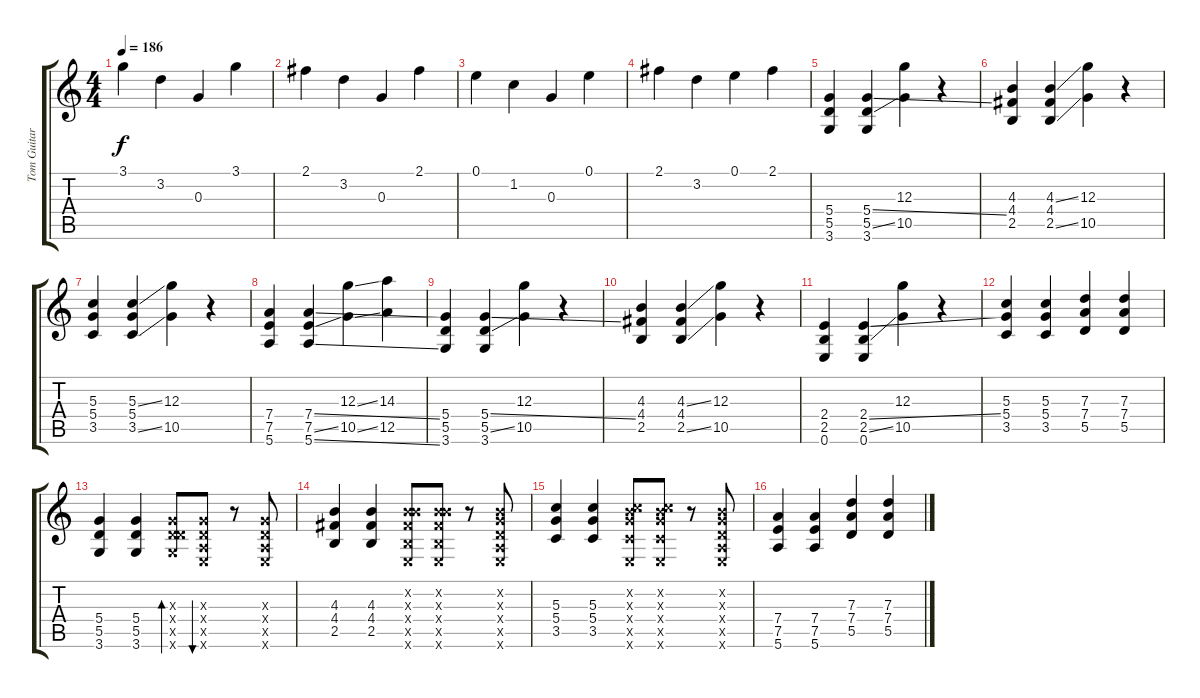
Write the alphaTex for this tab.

\track ("Tom Guitar 1" "Tom Guitar") {instrument overdrivenguitar}
\staff {score tabs}
\tuning (E4 B3 G3 D3 A2 E2) {hide}
\ts (4 4)
\tempo 186
\clef g2
\ks c
3.1.4{dy f} 3.2.4 0.3.4 3.1.4 |
2.1.4 3.2.4 0.3.4 2.1.4 |
0.1.4 1.2.4 0.3.4 0.1.4 |
2.1.4 3.2.4 0.1.4 2.1.4 |
(5.4 5.5 3.6).4 (5.4{ss} 5.5{ss} 3.6).4 (12.3 10.5).4 r.4 |
(4.3 4.4 2.5).4 (4.3{ss} 4.4 2.5{ss}).4 (12.3 10.5).4 r.4 |
(5.3 5.4 3.5).4 (5.3{ss} 5.4 3.5{ss}).4 (12.3 10.5).4 r.4 |
(7.4 7.5 5.6).4 (7.4{ss} 7.5{ss} 5.6{ss}).4 (12.3{ss} 10.5{ss}).4 (14.3 12.5).4 |
(5.4 5.5 3.6).4 (5.4{ss} 5.5{ss} 3.6).4 (12.3 10.5).4 r.4 |
(4.3 4.4 2.5).4 (4.3{ss} 4.4 2.5{ss}).4 (12.3 10.5).4 r.4 |
(2.4 2.5 0.6).4 (2.4{ss} 2.5{ss} 0.6).4 (12.3 10.5).4 r.4 |
(5.3 5.4 3.5).4 (5.3 5.4 3.5).4 (7.3 7.4 5.5).4 (7.3 7.4 5.5).4 |
(5.4 5.5 3.6).4 (5.4 5.5 3.6).4 (0.3{x} 0.4{x} 5.5{x} 3.6{x}).8{bd 30} (0.3{x} 0.4{x} 0.5{x} 0.6{x}).8{bu 30} r.8 (0.3{x} 0.4{x} 0.5{x} 0.6{x}).8 |
(4.3 4.4 2.5).4 (4.3 4.4 2.5).4 (0.2{x} 4.3{x} 4.4{x} 2.5{x} 0.6{x}).8 (0.2{x} 4.3{x} 4.4{x} 2.5{x} 0.6{x}).8 r.8 (0.2{x} 0.3{x} 0.4{x} 0.5{x} 0.6{x}).8 |
(5.3 5.4 3.5).4 (5.3 5.4 3.5).4 (0.2{x} 5.3{x} 5.4{x} 3.5{x} 0.6{x}).8 (0.2{x} 5.3{x} 5.4{x} 3.5{x} 0.6{x}).8 r.8 (0.2{x} 0.3{x} 0.4{x} 0.5{x} 0.6{x}).8 |
(7.4 7.5 5.6).4 (7.4 7.5 5.6).4 (7.3 7.4 5.5).4 (7.3 7.4 5.5).4
